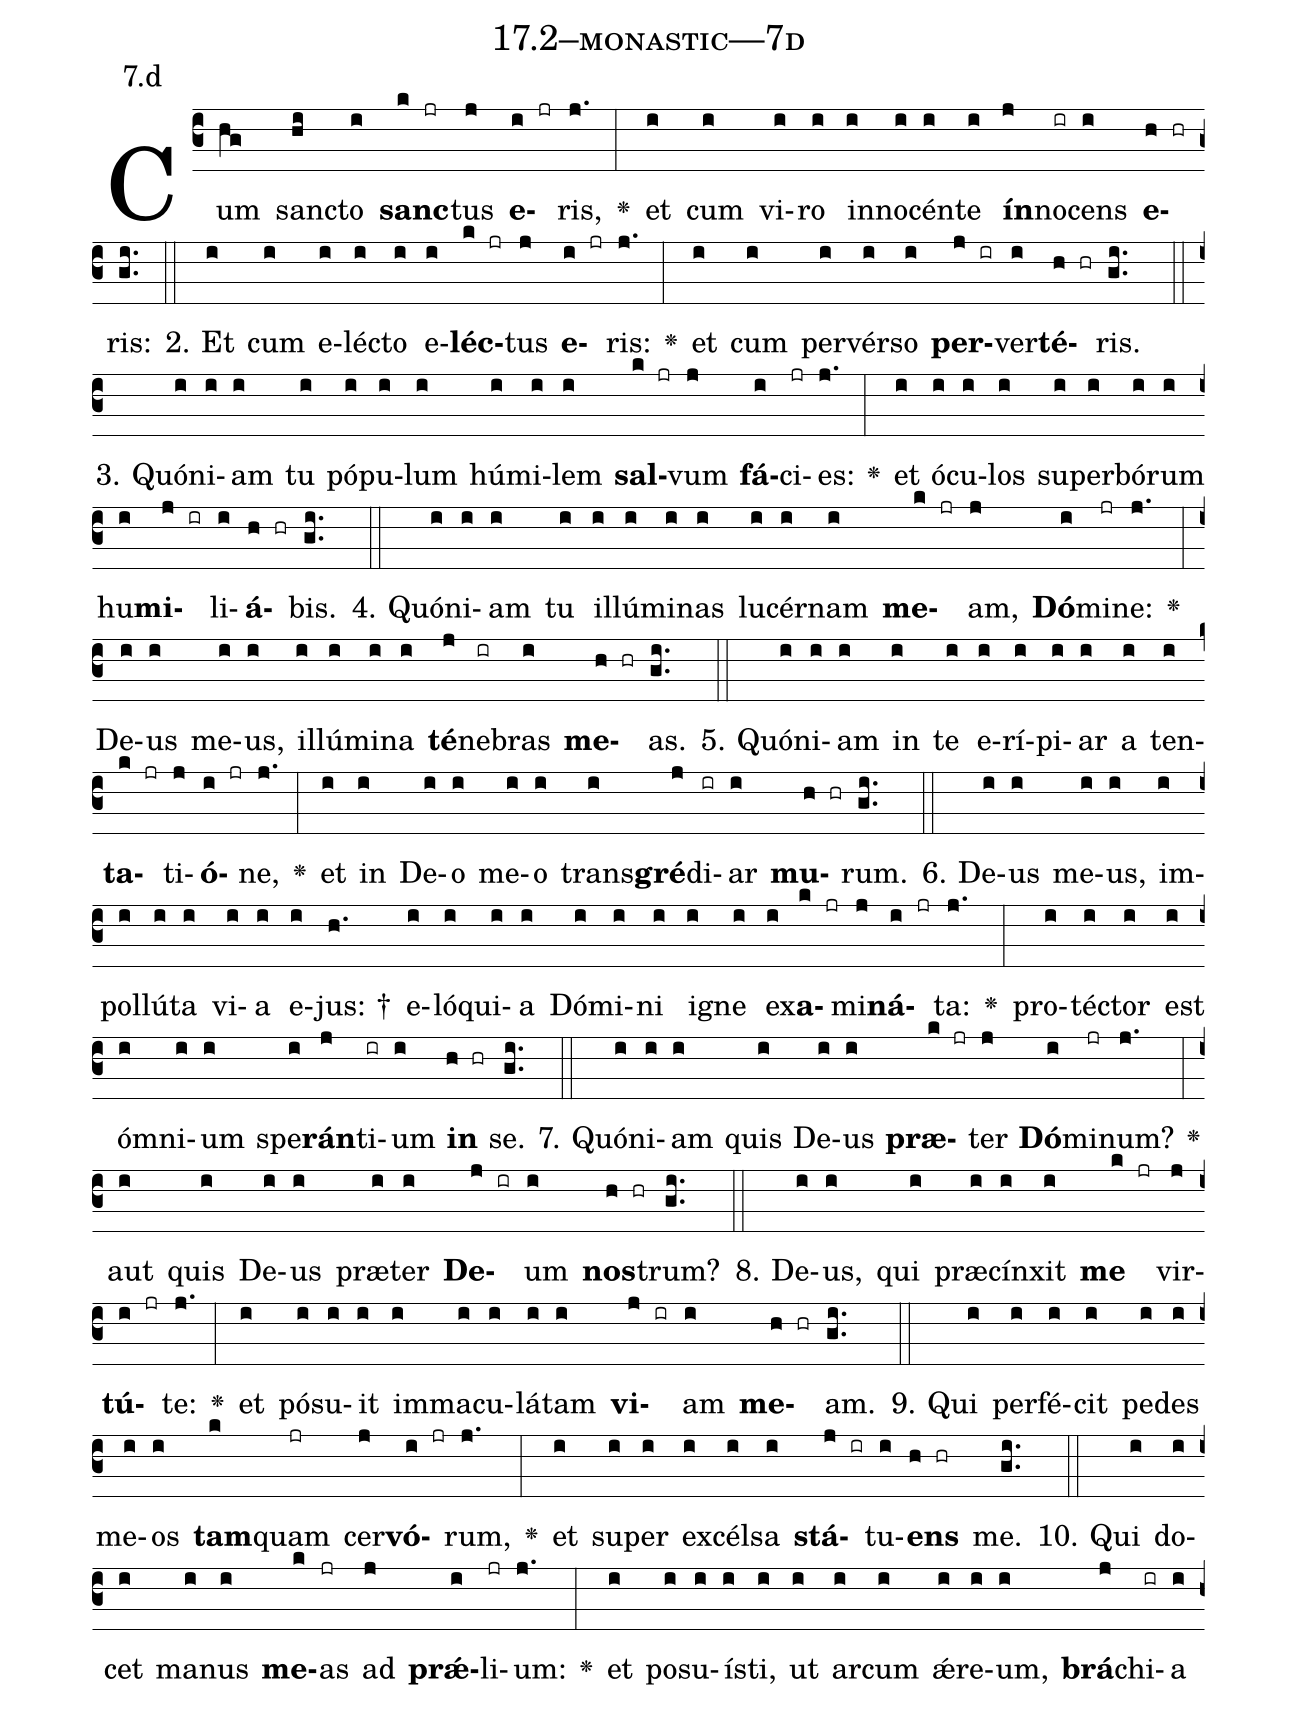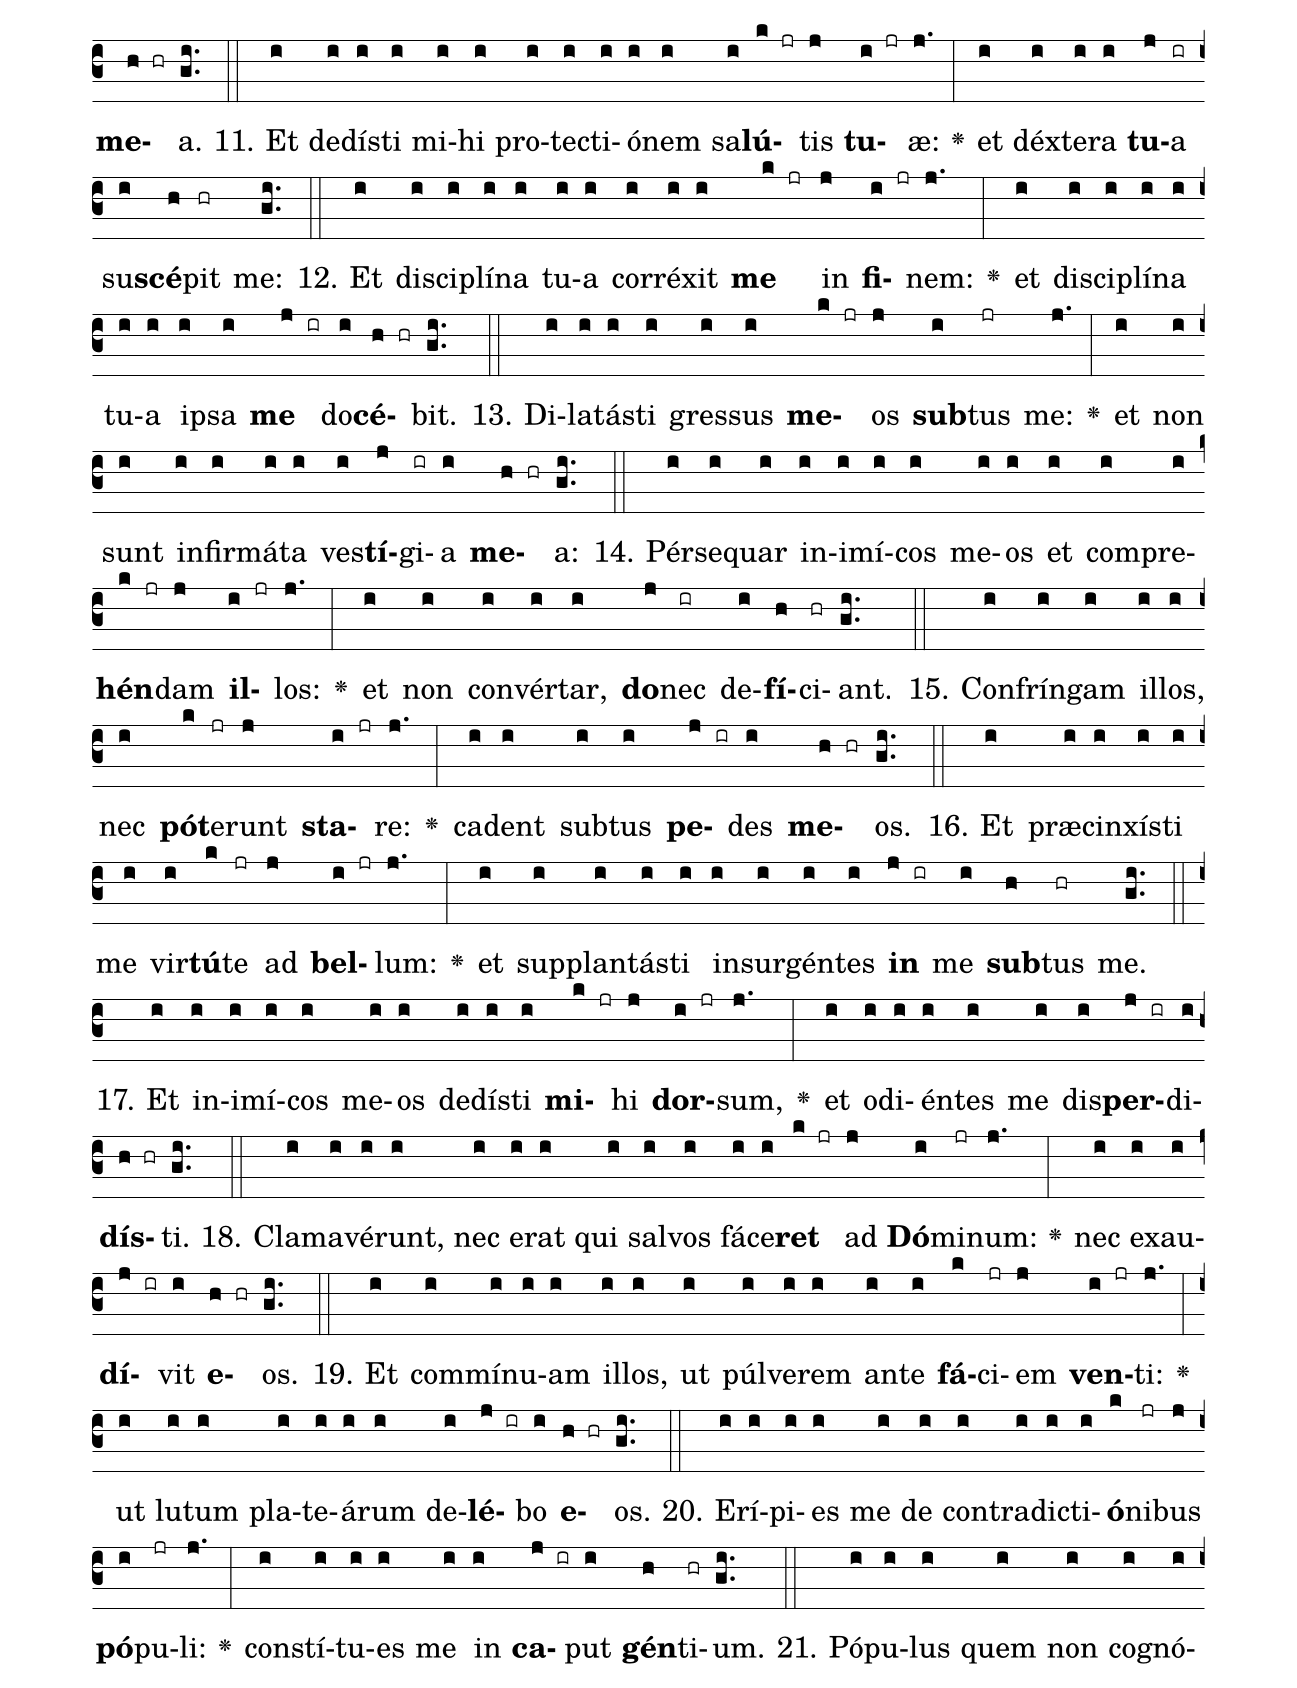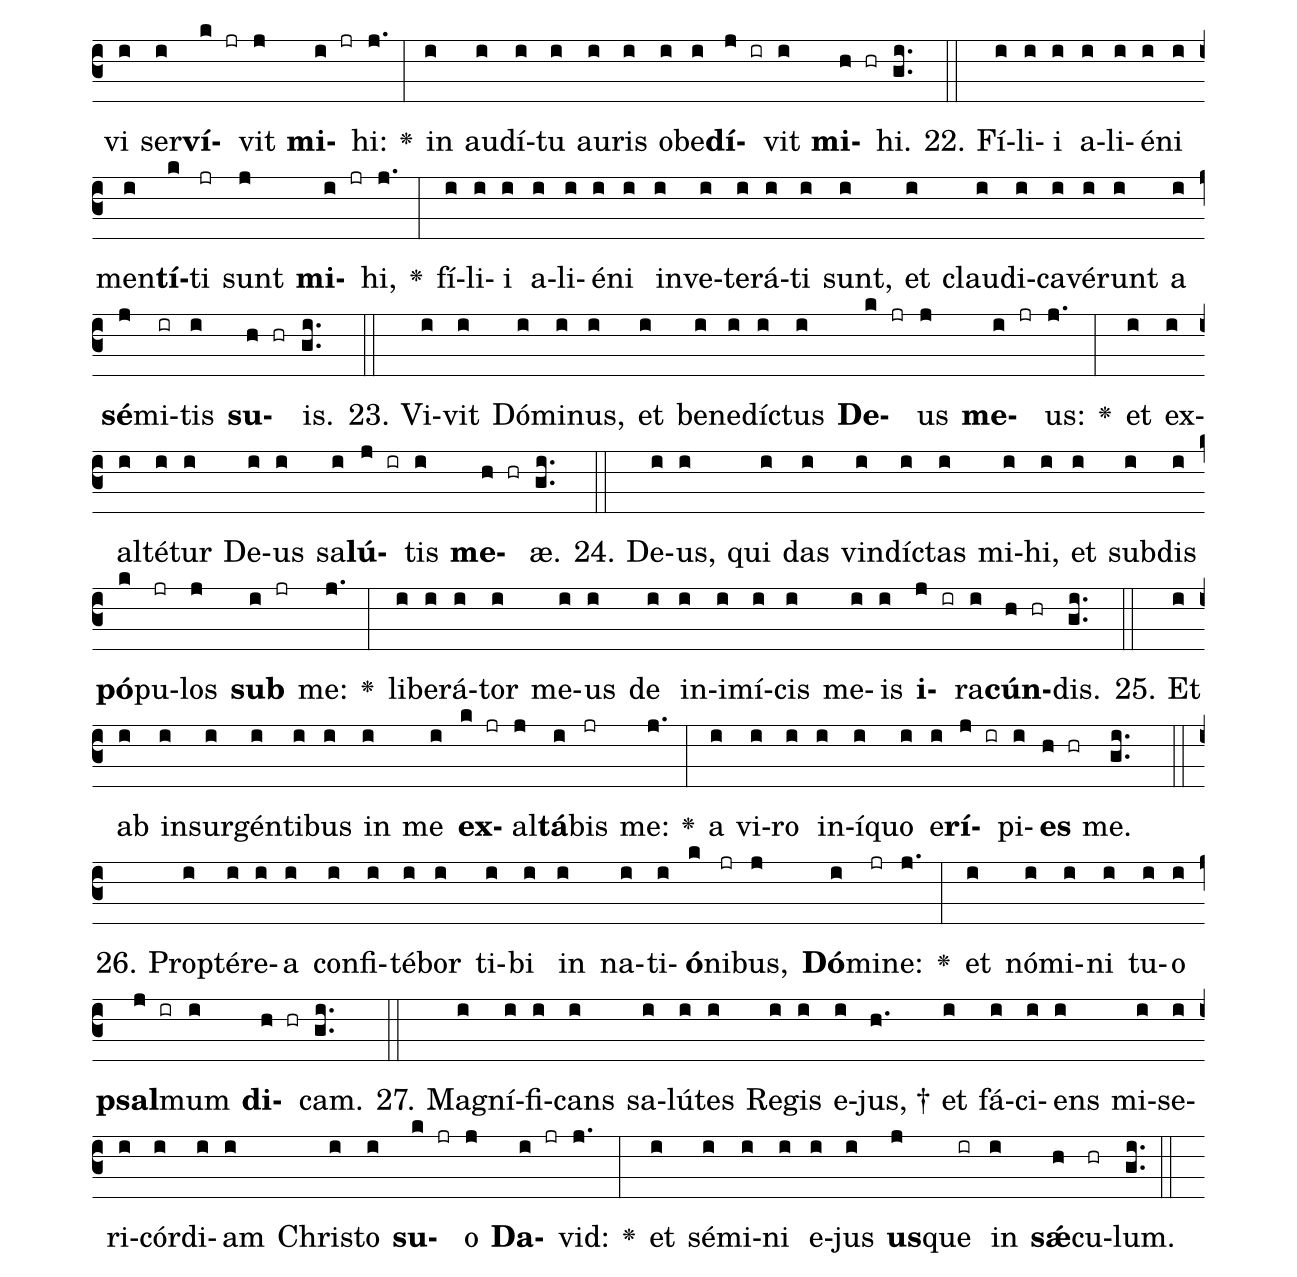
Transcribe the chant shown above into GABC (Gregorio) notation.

name: 17.2--monastic---7d;
annotation: 7.d;
%%
(c3)Cum(hg) sanc(hi)to(i) <b>sanc</b>(k jr)tus(j) <b>e</b>(i jr)ris,(j.) <v>\greheightstar</v>(:) et(i) cum(i) vi(i)ro(i) in(i)no(i)cén(i)te(i) <b>ín</b>(j)no(ir)cens(i) <b>e</b>(h hr)ris:(gi..) (::)
2. Et(i) cum(i) e(i)léc(i)to(i) e(i)<b>léc</b>(k jr)tus(j) <b>e</b>(i jr)ris:(j.) <v>\greheightstar</v>(:) et(i) cum(i) per(i)vér(i)so(i) <b>per</b>(j ir)ver(i)<b>té</b>(h hr)ris.(gi..) (::)
3. Quón(i)i(i)am(i) tu(i) pó(i)pu(i)lum(i) hú(i)mi(i)lem(i) <b>sal</b>(k jr)vum(j) <b>fá</b>(i)ci(jr)es:(j.) <v>\greheightstar</v>(:) et(i) ó(i)cu(i)los(i) su(i)per(i)bó(i)rum(i) hu(i)<b>mi</b>(j ir)li(i)<b>á</b>(h hr)bis.(gi..) (::)
4. Quón(i)i(i)am(i) tu(i) il(i)lú(i)mi(i)nas(i) lu(i)cér(i)nam(i) <b>me</b>(k jr)am,(j) <b>Dó</b>(i)mi(jr)ne:(j.) <v>\greheightstar</v>(:) De(i)us(i) me(i)us,(i) il(i)lú(i)mi(i)na(i) <b>té</b>(j)ne(ir)bras(i) <b>me</b>(h hr)as.(gi..) (::)
5. Quón(i)i(i)am(i) in(i) te(i) e(i)rí(i)pi(i)ar(i) a(i) ten(i)<b>ta</b>(k jr)ti(j)<b>ó</b>(i jr)ne,(j.) <v>\greheightstar</v>(:) et(i) in(i) De(i)o(i) me(i)o(i) trans(i)<b>gré</b>(j)di(ir)ar(i) <b>mu</b>(h hr)rum.(gi..) (::)
6. De(i)us(i) me(i)us,(i) im(i)pol(i)lú(i)ta(i) vi(i)a(i) e(i)jus: †(h.) e(i)ló(i)qui(i)a(i) Dó(i)mi(i)ni(i) i(i)gne(i) ex(i)<b>a</b>(k jr)mi(j)<b>ná</b>(i jr)ta:(j.) <v>\greheightstar</v>(:) pro(i)téc(i)tor(i) est(i) óm(i)ni(i)um(i) spe(i)<b>rán</b>(j)ti(ir)um(i) <b>in</b>(h hr) se.(gi..) (::)
7. Quón(i)i(i)am(i) quis(i) De(i)us(i) <b>præ</b>(k jr)ter(j) <b>Dó</b>(i)mi(jr)num?(j.) <v>\greheightstar</v>(:) aut(i) quis(i) De(i)us(i) præ(i)ter(i) <b>De</b>(j ir)um(i) <b>nos</b>(h hr)trum?(gi..) (::)
8. De(i)us,(i) qui(i) præ(i)cín(i)xit(i) <b>me</b>(k jr) vir(j)<b>tú</b>(i jr)te:(j.) <v>\greheightstar</v>(:) et(i) pó(i)su(i)it(i) im(i)ma(i)cu(i)lá(i)tam(i) <b>vi</b>(j ir)am(i) <b>me</b>(h hr)am.(gi..) (::)
9. Qui(i) per(i)fé(i)cit(i) pe(i)des(i) me(i)os(i) <b>tam</b>(k)quam(jr) cer(j)<b>vó</b>(i jr)rum,(j.) <v>\greheightstar</v>(:) et(i) su(i)per(i) ex(i)cél(i)sa(i) <b>stá</b>(j ir)tu(i)<b>ens</b>(h hr) me.(gi..) (::)
10. Qui(i) do(i)cet(i) ma(i)nus(i) <b>me</b>(k)as(jr) ad(j) <b>prǽ</b>(i)li(jr)um:(j.) <v>\greheightstar</v>(:) et(i) po(i)su(i)ís(i)ti,(i) ut(i) ar(i)cum(i) ǽ(i)re(i)um,(i) <b>brá</b>(j)chi(ir)a(i) <b>me</b>(h hr)a.(gi..) (::)
11. Et(i) de(i)dís(i)ti(i) mi(i)hi(i) pro(i)tec(i)ti(i)ó(i)nem(i) sa(i)<b>lú</b>(k jr)tis(j) <b>tu</b>(i jr)æ:(j.) <v>\greheightstar</v>(:) et(i) déx(i)te(i)ra(i) <b>tu</b>(j)a(ir) su(i)<b>scé</b>(h)pit(hr) me:(gi..) (::)
12. Et(i) di(i)sci(i)plí(i)na(i) tu(i)a(i) cor(i)ré(i)xit(i) <b>me</b>(k jr) in(j) <b>fi</b>(i jr)nem:(j.) <v>\greheightstar</v>(:) et(i) di(i)sci(i)plí(i)na(i) tu(i)a(i) ip(i)sa(i) <b>me</b>(j ir) do(i)<b>cé</b>(h hr)bit.(gi..) (::)
13. Di(i)la(i)tás(i)ti(i) gres(i)sus(i) <b>me</b>(k jr)os(j) <b>sub</b>(i)tus(jr) me:(j.) <v>\greheightstar</v>(:) et(i) non(i) sunt(i) in(i)fir(i)má(i)ta(i) ves(i)<b>tí</b>(j)gi(ir)a(i) <b>me</b>(h hr)a:(gi..) (::)
14. Pér(i)se(i)quar(i) in(i)i(i)mí(i)cos(i) me(i)os(i) et(i) com(i)pre(i)<b>hén</b>(k jr)dam(j) <b>il</b>(i jr)los:(j.) <v>\greheightstar</v>(:) et(i) non(i) con(i)vér(i)tar,(i) <b>do</b>(j)nec(ir) de(i)<b>fí</b>(h)ci(hr)ant.(gi..) (::)
15. Con(i)frín(i)gam(i) il(i)los,(i) nec(i) <b>pót</b>(k)e(jr)runt(j) <b>sta</b>(i jr)re:(j.) <v>\greheightstar</v>(:) ca(i)dent(i) sub(i)tus(i) <b>pe</b>(j ir)des(i) <b>me</b>(h hr)os.(gi..) (::)
16. Et(i) præ(i)cin(i)xís(i)ti(i) me(i) vir(i)<b>tú</b>(k)te(jr) ad(j) <b>bel</b>(i jr)lum:(j.) <v>\greheightstar</v>(:) et(i) sup(i)plan(i)tás(i)ti(i) in(i)sur(i)gén(i)tes(i) <b>in</b>(j ir) me(i) <b>sub</b>(h)tus(hr) me.(gi..) (::)
17. Et(i) in(i)i(i)mí(i)cos(i) me(i)os(i) de(i)dís(i)ti(i) <b>mi</b>(k jr)hi(j) <b>dor</b>(i jr)sum,(j.) <v>\greheightstar</v>(:) et(i) o(i)di(i)én(i)tes(i) me(i) dis(i)<b>per</b>(j ir)di(i)<b>dís</b>(h hr)ti.(gi..) (::)
18. Cla(i)ma(i)vé(i)runt,(i) nec(i) e(i)rat(i) qui(i) sal(i)vos(i) fá(i)ce(i)<b>ret</b>(k jr) ad(j) <b>Dó</b>(i)mi(jr)num:(j.) <v>\greheightstar</v>(:) nec(i) ex(i)au(i)<b>dí</b>(j ir)vit(i) <b>e</b>(h hr)os.(gi..) (::)
19. Et(i) com(i)mí(i)nu(i)am(i) il(i)los,(i) ut(i) púl(i)ve(i)rem(i) an(i)te(i) <b>fá</b>(k)ci(jr)em(j) <b>ven</b>(i jr)ti:(j.) <v>\greheightstar</v>(:) ut(i) lu(i)tum(i) pla(i)te(i)á(i)rum(i) de(i)<b>lé</b>(j ir)bo(i) <b>e</b>(h hr)os.(gi..) (::)
20. E(i)rí(i)pi(i)es(i) me(i) de(i) con(i)tra(i)dic(i)ti(i)<b>ó</b>(k)ni(jr)bus(j) <b>pó</b>(i)pu(jr)li:(j.) <v>\greheightstar</v>(:) con(i)stí(i)tu(i)es(i) me(i) in(i) <b>ca</b>(j ir)put(i) <b>gén</b>(h)ti(hr)um.(gi..) (::)
21. Pó(i)pu(i)lus(i) quem(i) non(i) co(i)gnó(i)vi(i) ser(i)<b>ví</b>(k jr)vit(j) <b>mi</b>(i jr)hi:(j.) <v>\greheightstar</v>(:) in(i) au(i)dí(i)tu(i) au(i)ris(i) ob(i)e(i)<b>dí</b>(j ir)vit(i) <b>mi</b>(h hr)hi.(gi..) (::)
22. Fí(i)li(i)i(i) a(i)li(i)é(i)ni(i) men(i)<b>tí</b>(k)ti(jr) sunt(j) <b>mi</b>(i jr)hi,(j.) <v>\greheightstar</v>(:) fí(i)li(i)i(i) a(i)li(i)é(i)ni(i) in(i)ve(i)te(i)rá(i)ti(i) sunt,(i) et(i) clau(i)di(i)ca(i)vé(i)runt(i) a(i) <b>sé</b>(j)mi(ir)tis(i) <b>su</b>(h hr)is.(gi..) (::)
23. Vi(i)vit(i) Dó(i)mi(i)nus,(i) et(i) be(i)ne(i)díc(i)tus(i) <b>De</b>(k jr)us(j) <b>me</b>(i jr)us:(j.) <v>\greheightstar</v>(:) et(i) ex(i)al(i)té(i)tur(i) De(i)us(i) sa(i)<b>lú</b>(j ir)tis(i) <b>me</b>(h hr)æ.(gi..) (::)
24. De(i)us,(i) qui(i) das(i) vin(i)díc(i)tas(i) mi(i)hi,(i) et(i) sub(i)dis(i) <b>pó</b>(k)pu(jr)los(j) <b>sub</b>(i jr) me:(j.) <v>\greheightstar</v>(:) li(i)be(i)rá(i)tor(i) me(i)us(i) de(i) in(i)i(i)mí(i)cis(i) me(i)is(i) <b>i</b>(j ir)ra(i)<b>cún</b>(h hr)dis.(gi..) (::)
25. Et(i) ab(i) in(i)sur(i)gén(i)ti(i)bus(i) in(i) me(i) <b>ex</b>(k jr)al(j)<b>tá</b>(i)bis(jr) me:(j.) <v>\greheightstar</v>(:) a(i) vi(i)ro(i) in(i)í(i)quo(i) e(i)<b>rí</b>(j ir)pi(i)<b>es</b>(h hr) me.(gi..) (::)
26. Prop(i)tér(i)e(i)a(i) con(i)fi(i)té(i)bor(i) ti(i)bi(i) in(i) na(i)ti(i)<b>ó</b>(k)ni(jr)bus,(j) <b>Dó</b>(i)mi(jr)ne:(j.) <v>\greheightstar</v>(:) et(i) nó(i)mi(i)ni(i) tu(i)o(i) <b>psal</b>(j ir)mum(i) <b>di</b>(h hr)cam.(gi..) (::)
27. Ma(i)gní(i)fi(i)cans(i) sa(i)lú(i)tes(i) Re(i)gis(i) e(i)jus, †(h.) et(i) fá(i)ci(i)ens(i) mi(i)se(i)ri(i)cór(i)di(i)am(i) Chris(i)to(i) <b>su</b>(k jr)o(j) <b>Da</b>(i jr)vid:(j.) <v>\greheightstar</v>(:) et(i) sé(i)mi(i)ni(i) e(i)jus(i) <b>us</b>(j)que(ir) in(i) <b>sǽ</b>(h)cu(hr)lum.(gi..) (::)
